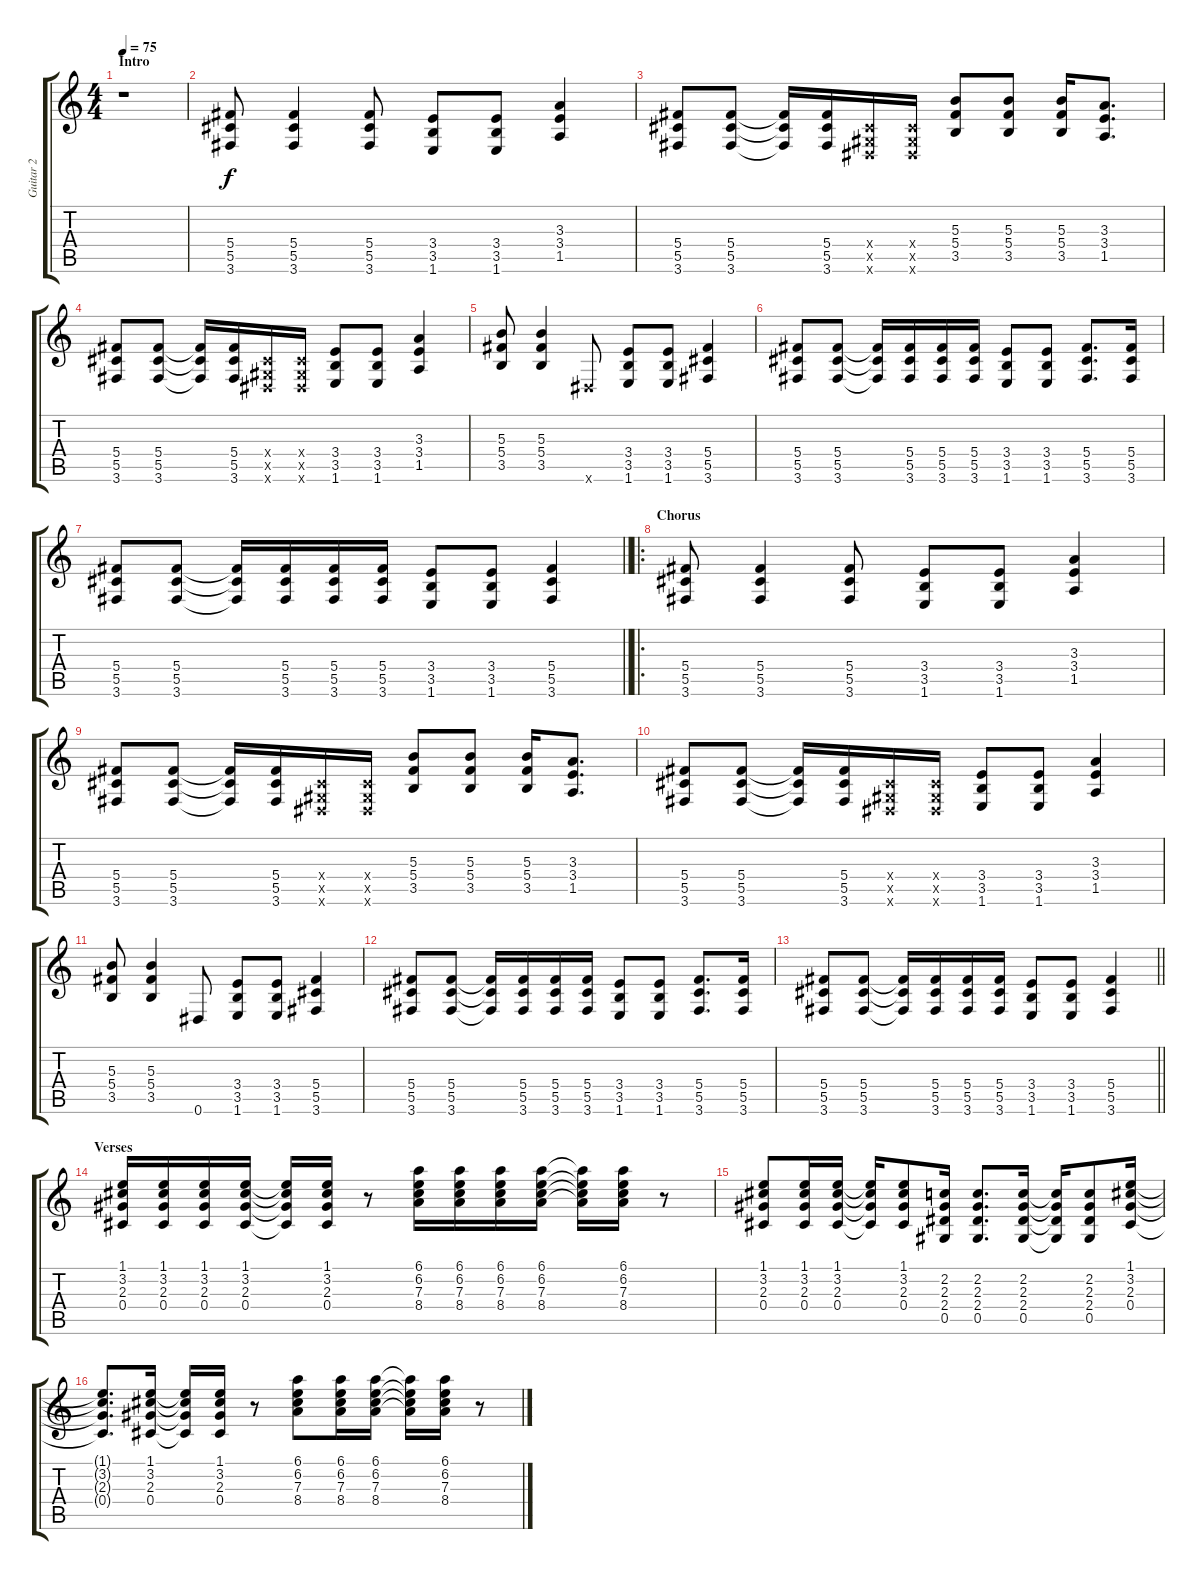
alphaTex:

\track ("Guitar 2" "Guitar 2") {instrument acousticguitarsteel}
\staff {score tabs}
\tuning (Eb4 Bb3 Gb3 Db3 Ab2 Eb2) {hide}
\ts (4 4)
\section ("" "Intro")
\tempo 75
\clef g2
\ks c
r.1{dy f instrument acousticguitarsteel} |
(5.4 5.5 3.6).8 (5.4 5.5 3.6).4 (5.4 5.5 3.6).8 (3.4 3.5 1.6).8 (3.4 3.5 1.6).8 (3.3 3.4 1.5).4 |
(5.4 5.5 3.6).8 (5.4 5.5 3.6).8 (5.4{t} 5.5{t} 3.6{t}).16 (5.4 5.5 3.6).16 (0.4{x} 0.5{x} 0.6{x}).16 (0.4{x} 0.5{x} 0.6{x}).16 (5.3 5.4 3.5).8 (5.3 5.4 3.5).8 (5.3 5.4 3.5).16 (3.3 3.4 1.5).8{d} |
(5.4 5.5 3.6).8 (5.4 5.5 3.6).8 (5.4{t} 5.5{t} 3.6{t}).16 (5.4 5.5 3.6).16 (0.4{x} 0.5{x} 0.6{x}).16 (0.4{x} 0.5{x} 0.6{x}).16 (3.4 3.5 1.6).8 (3.4 3.5 1.6).8 (3.3 3.4 1.5).4 |
(5.3 5.4 3.5).8 (5.3 5.4 3.5).4 0.6{x}.8 (3.4 3.5 1.6).8 (3.4 3.5 1.6).8 (5.4 5.5 3.6).4 |
(5.4 5.5 3.6).8 (5.4 5.5 3.6).8 (5.4{t} 5.5{t} 3.6{t}).16 (5.4 5.5 3.6).16 (5.4 5.5 3.6).16 (5.4 5.5 3.6).16 (3.4 3.5 1.6).8 (3.4 3.5 1.6).8 (5.4 5.5 3.6).8{d} (5.4 5.5 3.6).16 |
\barLineRight lightlight
(5.4 5.5 3.6).8 (5.4 5.5 3.6).8 (5.4{t} 5.5{t} 3.6{t}).16 (5.4 5.5 3.6).16 (5.4 5.5 3.6).16 (5.4 5.5 3.6).16 (3.4 3.5 1.6).8 (3.4 3.5 1.6).8 (5.4 5.5 3.6).4 |
\ro
\section ("" "Chorus")
(5.4 5.5 3.6).8 (5.4 5.5 3.6).4 (5.4 5.5 3.6).8 (3.4 3.5 1.6).8 (3.4 3.5 1.6).8 (3.3 3.4 1.5).4 |
(5.4 5.5 3.6).8 (5.4 5.5 3.6).8 (5.4{t} 5.5{t} 3.6{t}).16 (5.4 5.5 3.6).16 (0.4{x} 0.5{x} 0.6{x}).16 (0.4{x} 0.5{x} 0.6{x}).16 (5.3 5.4 3.5).8 (5.3 5.4 3.5).8 (5.3 5.4 3.5).16 (3.3 3.4 1.5).8{d} |
(5.4 5.5 3.6).8 (5.4 5.5 3.6).8 (5.4{t} 5.5{t} 3.6{t}).16 (5.4 5.5 3.6).16 (0.4{x} 0.5{x} 0.6{x}).16 (0.4{x} 0.5{x} 0.6{x}).16 (3.4 3.5 1.6).8 (3.4 3.5 1.6).8 (3.3 3.4 1.5).4 |
(5.3 5.4 3.5).8 (5.3 5.4 3.5).4 0.6.8 (3.4 3.5 1.6).8 (3.4 3.5 1.6).8 (5.4 5.5 3.6).4 |
(5.4 5.5 3.6).8 (5.4 5.5 3.6).8 (5.4{t} 5.5{t} 3.6{t}).16 (5.4 5.5 3.6).16 (5.4 5.5 3.6).16 (5.4 5.5 3.6).16 (3.4 3.5 1.6).8 (3.4 3.5 1.6).8 (5.4 5.5 3.6).8{d} (5.4 5.5 3.6).16 |
\barLineRight lightlight
(5.4 5.5 3.6).8 (5.4 5.5 3.6).8 (5.4{t} 5.5{t} 3.6{t}).16 (5.4 5.5 3.6).16 (5.4 5.5 3.6).16 (5.4 5.5 3.6).16 (3.4 3.5 1.6).8 (3.4 3.5 1.6).8 (5.4 5.5 3.6).4 |
\section ("" "Verses")
(1.1 3.2 2.3 0.4).16 (1.1 3.2 2.3 0.4).16 (1.1 3.2 2.3 0.4).16 (1.1 3.2 2.3 0.4).16 (1.1{t} 3.2{t} 2.3{t} 0.4{t}).16 (1.1 3.2 2.3 0.4).16 r.8 (6.1 6.2 7.3 8.4).16 (6.1 6.2 7.3 8.4).16 (6.1 6.2 7.3 8.4).16 (6.1 6.2 7.3 8.4).16 (6.1{t} 6.2{t} 7.3{t} 8.4{t}).16 (6.1 6.2 7.3 8.4).16 r.8 |
(1.1 3.2 2.3 0.4).8 (1.1 3.2 2.3 0.4).16 (1.1 3.2 2.3 0.4).16 (1.1{t} 3.2{t} 2.3{t} 0.4{t}).16 (1.1 3.2 2.3 0.4).8 (2.2 2.3 2.4 0.5).16 (2.2 2.3 2.4 0.5).8{d} (2.2 2.3 2.4 0.5).16 (2.2{t} 2.3{t} 2.4{t} 0.5{t}).16 (2.2 2.3 2.4 0.5).8 (1.1 3.2 2.3 0.4).16 |
(1.1{t} 3.2{t} 2.3{t} 0.4{t}).8{d} (1.1 3.2 2.3 0.4).16 (1.1{t} 3.2{t} 2.3{t} 0.4{t}).16 (1.1 3.2 2.3 0.4).16 r.8 (6.1 6.2 7.3 8.4).8 (6.1 6.2 7.3 8.4).16 (6.1 6.2 7.3 8.4).16 (6.1{t} 6.2{t} 7.3{t} 8.4{t}).16 (6.1 6.2 7.3 8.4).16 r.8
